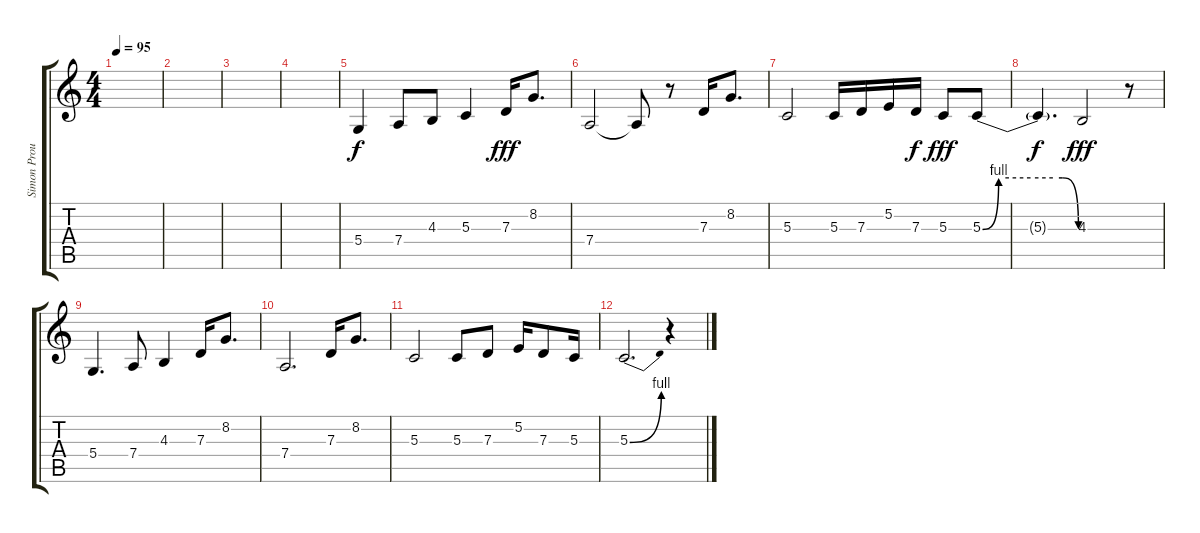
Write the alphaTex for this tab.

\track ("Simon Proulx, Olivier Benoit - Gazoo" "Simon Prou") {instrument bagpipe}
\staff {score tabs}
\tuning (E4 B3 G3 D3 A2 E2) {hide}
\ts (4 4)
\tempo 95
\clef g2
\ks c
|
|
|
|
5.4.4 7.4.8 4.3.8 5.3.4{dy f} 7.3.16{dy fff} 8.2.8{d} |
7.4.2 7.4{t}.8 r.8 7.3.16 8.2.8{d} |
5.3.2 5.3.16 7.3.16 5.2.16 7.3.16{dy f} 5.3.8{dy fff} 5.3{be (custom 0 0 10 4 30 4 44 4 50 4 60 0)}.8 |
5.3{t}.4{d dy f} 4.3.2{dy fff} r.8 |
5.4.4{d} 7.4.8 4.3.4 7.3.16 8.2.8{d} |
7.4.2{d} 7.3.16 8.2.8{d} |
5.3.2 5.3.8 7.3.8 5.2.16 7.3.8 5.3.16 |
5.3{be (bend 0 0 60 4)}.2{d} r.4
